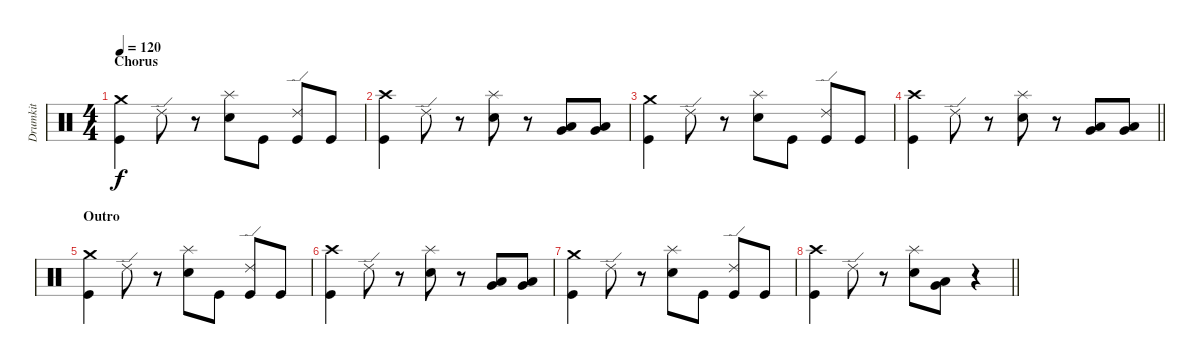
\track ("Drumkit" "Drumkit") {instrument percussion}
\staff {score}
\articulation defaults
\ts (4 4)
\section ("" "Chorus")
\tempo 120
\clef neutral
\ks c
("Crash medium (hit)" "Kick (hit)").4{dy f} "Ride (edge) 2".8 r.8 ("Splash (hit)" "Snare (hit) 2").8 "Kick (hit)".8 ("Ride (edge) 2" "Kick (hit)").8 "Kick (hit)".8 |
("Crash high (hit)" "Kick (hit)").4 "Ride (edge) 2".8 r.8 ("Splash (hit)" "Snare (hit) 2").8 r.8 ("Low Tom (hit)" "Very Low Tom (hit)").8 ("Low Tom (hit)" "Very Low Tom (hit)").8 |
("Crash medium (hit)" "Kick (hit)").4 "Ride (edge) 2".8 r.8 ("Splash (hit)" "Snare (hit) 2").8 "Kick (hit)".8 ("Ride (edge) 2" "Kick (hit)").8 "Kick (hit)".8 |
\barLineRight lightlight
("Crash high (hit)" "Kick (hit)").4 "Ride (edge) 2".8 r.8 ("Splash (hit)" "Snare (hit) 2").8 r.8 ("Low Tom (hit)" "Very Low Tom (hit)").8 ("Low Tom (hit)" "Very Low Tom (hit)").8 |
\section ("" "Outro")
("Crash medium (hit)" "Kick (hit)").4 "Ride (edge) 2".8 r.8 ("Splash (hit)" "Snare (hit) 2").8 "Kick (hit)".8 ("Ride (edge) 2" "Kick (hit)").8 "Kick (hit)".8 |
("Crash high (hit)" "Kick (hit)").4 "Ride (edge) 2".8 r.8 ("Splash (hit)" "Snare (hit) 2").8 r.8 ("Low Tom (hit)" "Very Low Tom (hit)").8 ("Low Tom (hit)" "Very Low Tom (hit)").8 |
("Crash medium (hit)" "Kick (hit)").4 "Ride (edge) 2".8 r.8 ("Splash (hit)" "Snare (hit) 2").8 "Kick (hit)".8 ("Ride (edge) 2" "Kick (hit)").8 "Kick (hit)".8 |
\barLineRight lightlight
("Crash high (hit)" "Kick (hit)").4 "Ride (edge) 2".8 r.8 ("Splash (hit)" "Snare (hit) 2").8 ("Low Tom (hit)" "Very Low Tom (hit)").8 r.4
